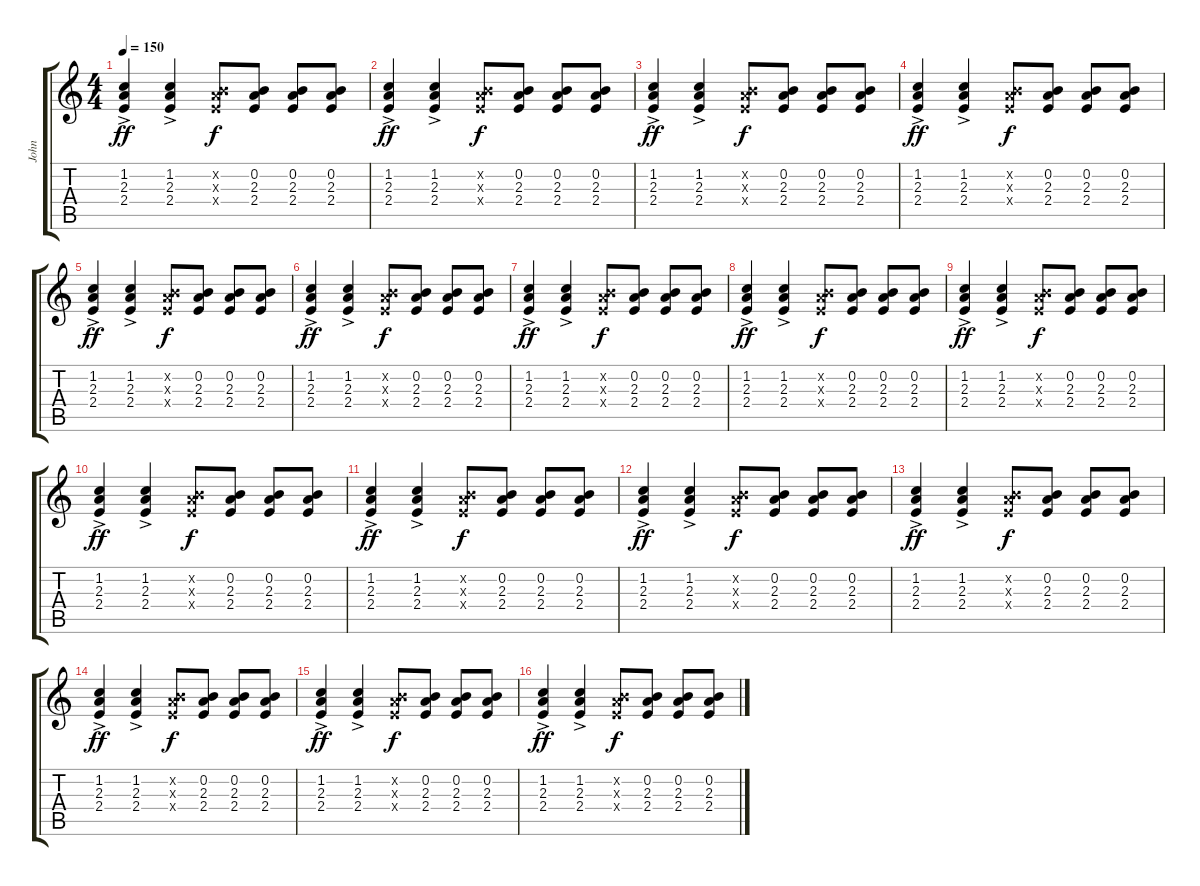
\track ("John " "John ") {instrument acousticguitarnylon}
\staff {score tabs}
\tuning (E4 B3 G3 D3 A2 E2) {hide}
\ts (4 4)
\tempo 150
\clef g2
\ks c
(1.2{ac} 2.3 2.4).4{dy ff} (1.2{ac} 2.3 2.4).4 (0.2{x} 2.3{x} 2.4{x}).8{dy f} (0.2 2.3 2.4).8 (0.2 2.3 2.4).8 (0.2 2.3 2.4).8 |
(1.2{ac} 2.3 2.4).4{dy ff} (1.2{ac} 2.3 2.4).4 (0.2{x} 2.3{x} 2.4{x}).8{dy f} (0.2 2.3 2.4).8 (0.2 2.3 2.4).8 (0.2 2.3 2.4).8 |
(1.2{ac} 2.3 2.4).4{dy ff} (1.2{ac} 2.3 2.4).4 (0.2{x} 2.3{x} 2.4{x}).8{dy f} (0.2 2.3 2.4).8 (0.2 2.3 2.4).8 (0.2 2.3 2.4).8 |
(1.2{ac} 2.3 2.4).4{dy ff} (1.2{ac} 2.3 2.4).4 (0.2{x} 2.3{x} 2.4{x}).8{dy f} (0.2 2.3 2.4).8 (0.2 2.3 2.4).8 (0.2 2.3 2.4).8 |
(1.2{ac} 2.3 2.4).4{dy ff} (1.2{ac} 2.3 2.4).4 (0.2{x} 2.3{x} 2.4{x}).8{dy f} (0.2 2.3 2.4).8 (0.2 2.3 2.4).8 (0.2 2.3 2.4).8 |
(1.2{ac} 2.3 2.4).4{dy ff} (1.2{ac} 2.3 2.4).4 (0.2{x} 2.3{x} 2.4{x}).8{dy f} (0.2 2.3 2.4).8 (0.2 2.3 2.4).8 (0.2 2.3 2.4).8 |
(1.2{ac} 2.3 2.4).4{dy ff} (1.2{ac} 2.3 2.4).4 (0.2{x} 2.3{x} 2.4{x}).8{dy f} (0.2 2.3 2.4).8 (0.2 2.3 2.4).8 (0.2 2.3 2.4).8 |
(1.2{ac} 2.3 2.4).4{dy ff} (1.2{ac} 2.3 2.4).4 (0.2{x} 2.3{x} 2.4{x}).8{dy f} (0.2 2.3 2.4).8 (0.2 2.3 2.4).8 (0.2 2.3 2.4).8 |
(1.2{ac} 2.3 2.4).4{dy ff} (1.2{ac} 2.3 2.4).4 (0.2{x} 2.3{x} 2.4{x}).8{dy f} (0.2 2.3 2.4).8 (0.2 2.3 2.4).8 (0.2 2.3 2.4).8 |
(1.2{ac} 2.3 2.4).4{dy ff} (1.2{ac} 2.3 2.4).4 (0.2{x} 2.3{x} 2.4{x}).8{dy f} (0.2 2.3 2.4).8 (0.2 2.3 2.4).8 (0.2 2.3 2.4).8 |
(1.2{ac} 2.3 2.4).4{dy ff} (1.2{ac} 2.3 2.4).4 (0.2{x} 2.3{x} 2.4{x}).8{dy f} (0.2 2.3 2.4).8 (0.2 2.3 2.4).8 (0.2 2.3 2.4).8 |
(1.2{ac} 2.3 2.4).4{dy ff} (1.2{ac} 2.3 2.4).4 (0.2{x} 2.3{x} 2.4{x}).8{dy f} (0.2 2.3 2.4).8 (0.2 2.3 2.4).8 (0.2 2.3 2.4).8 |
(1.2{ac} 2.3 2.4).4{dy ff} (1.2{ac} 2.3 2.4).4 (0.2{x} 2.3{x} 2.4{x}).8{dy f} (0.2 2.3 2.4).8 (0.2 2.3 2.4).8 (0.2 2.3 2.4).8 |
(1.2{ac} 2.3 2.4).4{dy ff} (1.2{ac} 2.3 2.4).4 (0.2{x} 2.3{x} 2.4{x}).8{dy f} (0.2 2.3 2.4).8 (0.2 2.3 2.4).8 (0.2 2.3 2.4).8 |
(1.2{ac} 2.3 2.4).4{dy ff} (1.2{ac} 2.3 2.4).4 (0.2{x} 2.3{x} 2.4{x}).8{dy f} (0.2 2.3 2.4).8 (0.2 2.3 2.4).8 (0.2 2.3 2.4).8 |
(1.2{ac} 2.3 2.4).4{dy ff} (1.2{ac} 2.3 2.4).4 (0.2{x} 2.3{x} 2.4{x}).8{dy f} (0.2 2.3 2.4).8 (0.2 2.3 2.4).8 (0.2 2.3 2.4).8
